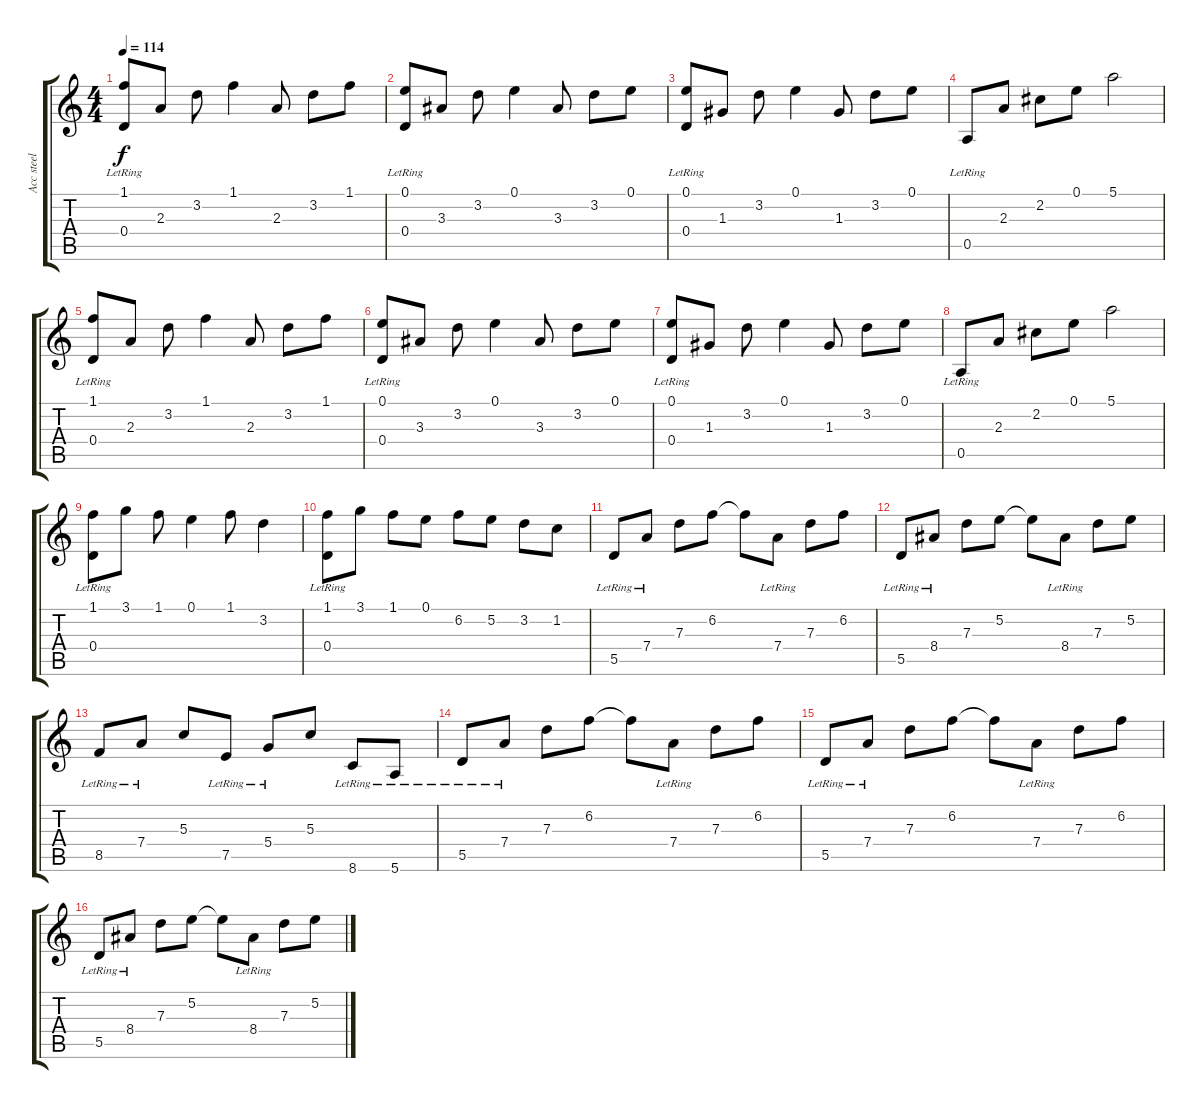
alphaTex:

\track ("Acc steel" "Acc steel") {instrument acousticguitarsteel}
\staff {score tabs}
\tuning (E4 B3 G3 D3 A2 E2) {hide}
\ts (4 4)
\tempo 114
\clef g2
\ks c
(1.1 0.4{lr}).8{dy f instrument acousticguitarsteel} 2.3.8 3.2.8 1.1.4 2.3.8 3.2.8 1.1.8 |
(0.1 0.4{lr}).8 3.3.8 3.2.8 0.1.4 3.3.8 3.2.8 0.1.8 |
(0.1 0.4{lr}).8 1.3.8 3.2.8 0.1.4 1.3.8 3.2.8 0.1.8 |
0.5{lr}.8 2.3.8 2.2.8 0.1.8 5.1.2 |
(1.1 0.4{lr}).8 2.3.8 3.2.8 1.1.4 2.3.8 3.2.8 1.1.8 |
(0.1 0.4{lr}).8 3.3.8 3.2.8 0.1.4 3.3.8 3.2.8 0.1.8 |
(0.1 0.4{lr}).8 1.3.8 3.2.8 0.1.4 1.3.8 3.2.8 0.1.8 |
0.5{lr}.8 2.3.8 2.2.8 0.1.8 5.1.2 |
(1.1 0.4{lr}).8 3.1.8 1.1.8 0.1.4 1.1.8 3.2.4 |
(1.1 0.4{lr}).8 3.1.8 1.1.8 0.1.8 6.2.8 5.2.8 3.2.8 1.2.8 |
5.5{lr}.8 7.4{lr}.8 7.3.8 6.2.8 6.2{t}.8 7.4{lr}.8 7.3.8 6.2.8 |
5.5{lr}.8 8.4{lr}.8 7.3.8 5.2.8 5.2{t}.8 8.4{lr}.8 7.3.8 5.2.8 |
8.5{lr}.8 7.4{lr}.8 5.3.8 7.5{lr}.8 5.4{lr}.8 5.3.8 8.6{lr}.8 5.6{lr}.8 |
5.5{lr}.8 7.4{lr}.8 7.3.8 6.2.8 6.2{t}.8 7.4{lr}.8 7.3.8 6.2.8 |
5.5{lr}.8 7.4{lr}.8 7.3.8 6.2.8 6.2{t}.8 7.4{lr}.8 7.3.8 6.2.8 |
5.5{lr}.8 8.4{lr}.8 7.3.8 5.2.8 5.2{t}.8 8.4{lr}.8 7.3.8 5.2.8
